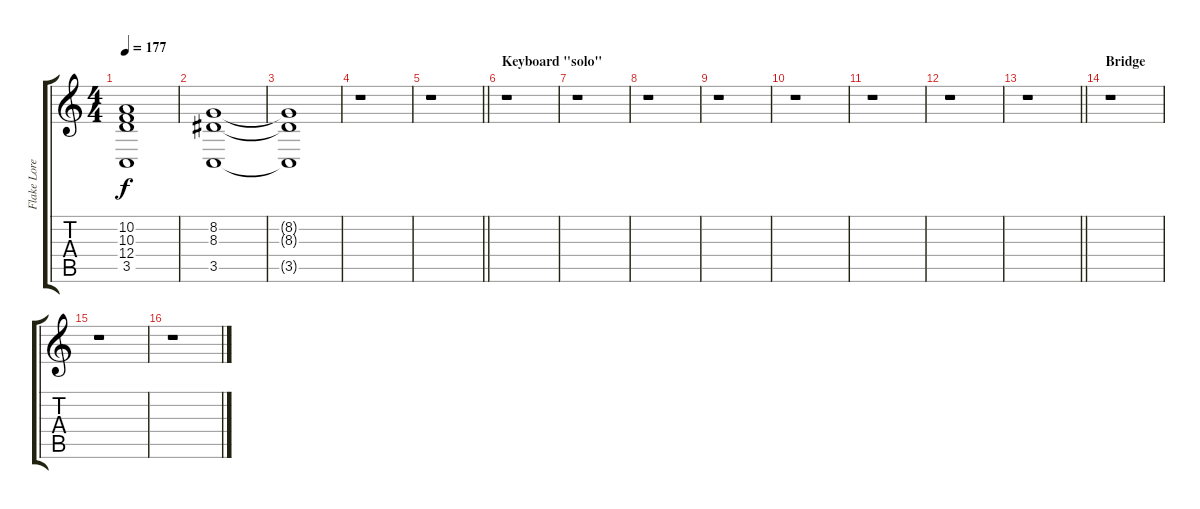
\track ("Flake Lorenz [keyboard]" "Flake Lore") {instrument lead8bassandlead}
\staff {score tabs}
\tuning (E4 B3 G3 D3 A2 E2) {hide}
\ts (4 4)
\tempo 177
\clef g2
\ks c
(10.2{t} 10.3{t} 12.4 3.5{t}).1{dy f} |
(8.2 8.3 3.5).1 |
(8.2{t} 8.3{t} 3.5{t}).1 |
r.1 |
\barLineRight lightlight
r.1 |
\section ("" "Keyboard \"solo\"")
r.1 |
r.1 |
r.1 |
r.1 |
r.1 |
r.1 |
r.1 |
\barLineRight lightlight
r.1 |
\section ("" "Bridge")
r.1 |
r.1 |
r.1
